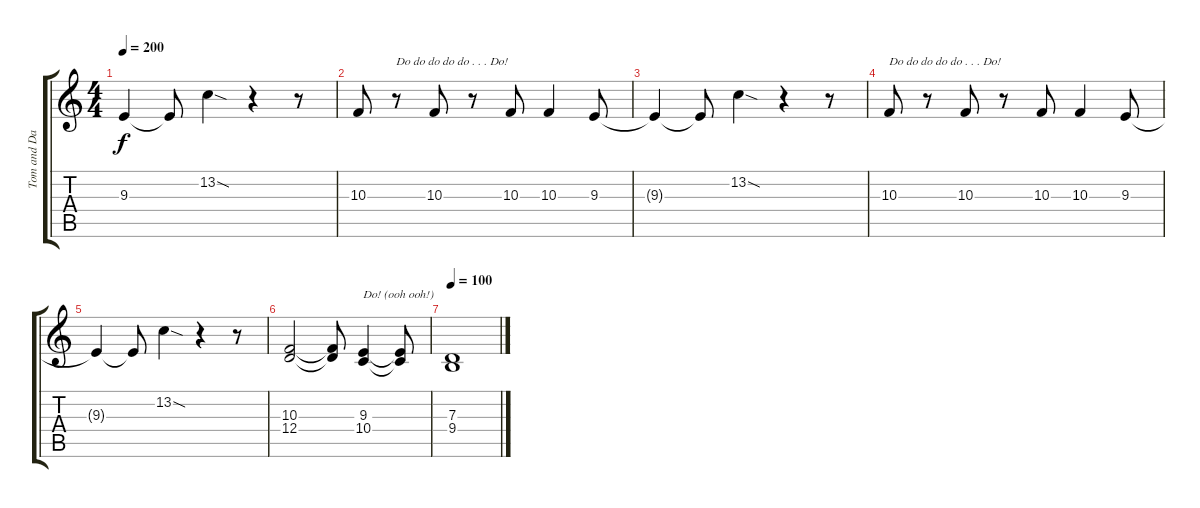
\track ("Tom and Danny (Vocals with Harmonies)" "Tom and Da") {instrument clarinet}
\staff {score tabs}
\tuning (E4 B3 G3 D3 A2 E2) {hide}
\ts (4 4)
\tempo 200
\clef g2
\ks c
9.3{t}.4{dy f} 9.3{t}.8 13.2{sod}.4 r.4 r.8 |
10.3.8 r.8{txt "Do do do do do . . . Do!"} 10.3.8 r.8 10.3.8 10.3.4 9.3.8 |
9.3{t}.4 9.3{t}.8 13.2{sod}.4 r.4 r.8 |
10.3.8{txt "Do do do do do . . . Do!"} r.8 10.3.8 r.8 10.3.8 10.3.4 9.3.8 |
9.3{t}.4 9.3{t}.8 13.2{sod}.4 r.4 r.8 |
(10.3 12.4).2 (10.3{t} 12.4{t}).8 (9.3 10.4).4{txt "Do! (ooh ooh!)"} (9.3{t} 10.4{t}).8 |
\tempo 100
(7.3 9.4).1
